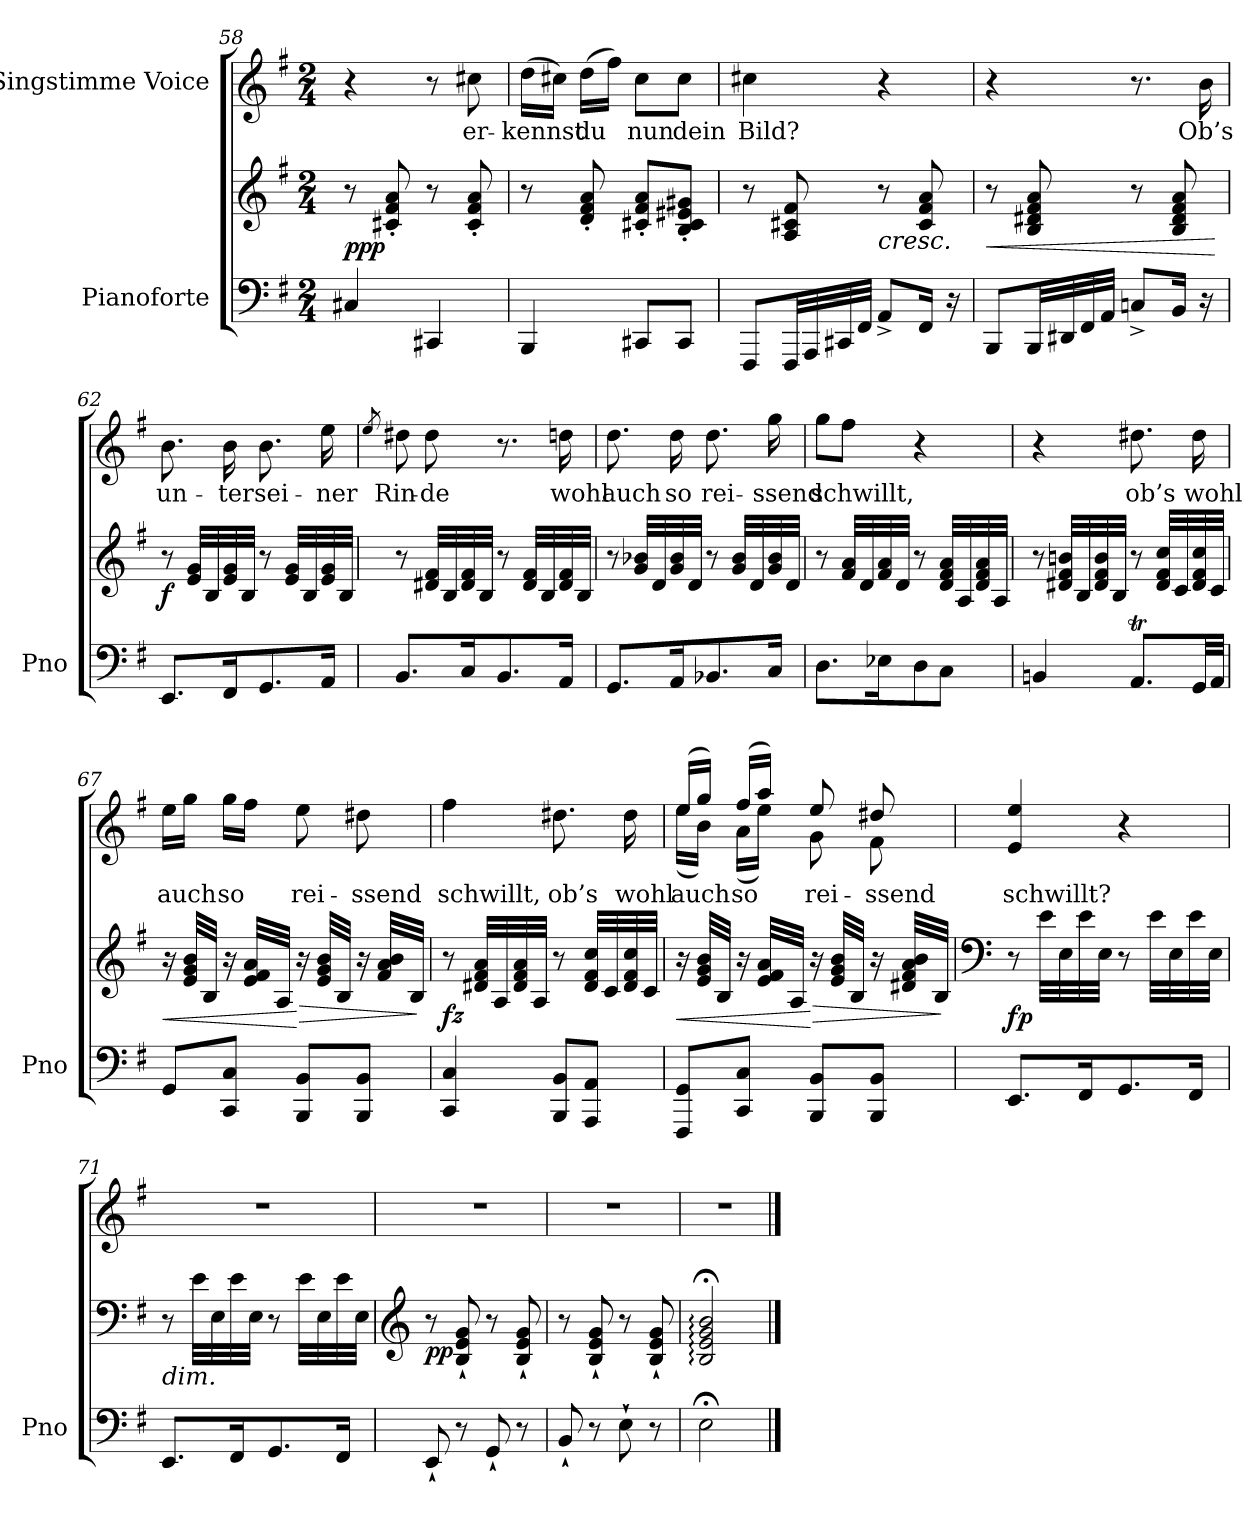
**kern	**kern	**dynam	**kern	**text
*part2	*part2	*part2	*part1	*part1
*staff3	*staff2	*staff2/3	*staff1	*staff1
*I"Pianoforte	*	*	*I"Singstimme Voice	*
*I'Pno	*	*	*	*
*clefF4	*clefG2	*	*clefG2	*
*k[f#]	*k[f#]	*	*k[f#]	*
*M2/4	*M2/4	*	*M2/4	*
=58	=58	=58	=58	=58
!	!	!LO:DY:b	!	!
4C#X/	8r	ppp	4r	.
.	8c#X/' 8f#/' 8a/'	.	.	.
4CC#X/	8r	.	8r	.
.	8c#/' 8f#/' 8a/'	.	8cc#X\	er-
=59	=59	=59	=59	=59
4BBB/	8r	.	(16dd\LL	-kennst
.	.	.	16cc#X\JJ)	.
.	8d/' 8f#/' 8a/'	.	(16dd\LL	du
.	.	.	16ff#\JJ)	.
8CC#X/L	8c#X/' 8f#/' 8a/'L	.	8cc#\L	nun
8CC#/J	8B/' 8c#/' 8e#X/' 8g#X/'J	.	8cc#\J	dein
=60	=60	=60	=60	=60
8FFF#/L	8r	.	4cc#X\	Bild?
32FFF#/LL	8A/ 8c#X/ 8f#/	.	.	.
32AAA/	.	.	.	.
32CC#X/	.	.	.	.
32FF#/JJJ	.	.	.	.
!	!LO:TX:b:i:t=cresc.	!	!	!
8AA^/L	8r	.	4r	.
16FF#/Jk	8c#/ 8f#/ 8a/	.	.	.
16r	.	.	.	.
=61	=61	=61	=61	=61
!	!	!LO:HP:b	!	!
8BBB/L	8r	<	4r	.
32BBB/LL	8B/ 8d#X/ 8f#/ 8a/	.	.	.
32DD#X/	.	.	.	.
32FF#/	.	.	.	.
32AA/JJJ	.	.	.	.
8Cn^/L	8r	.	8.r	.
16BB/Jk	8B/ 8d#/ 8f#/ 8a/	.	.	.
16r	.	.	16b\	Ob’s
.	.	[	.	.
=62	=62	=62	=62	=62
!	!	!LO:DY:b	!	!
8.EE/L	8r	f	8.b\	un-
.	32e/ 32g/LLL	.	.	.
.	32B/	.	.	.
16FF#/K	32e/ 32g/	.	16b\	-ter
.	32B/JJJ	.	.	.
8.GG/	8r	.	8.b\	sei-
.	32e/ 32g/LLL	.	.	.
.	32B/	.	.	.
16AA/Jk	32e/ 32g/	.	16ee\	-ner
.	32B/JJJ	.	.	.
=63	=63	=63	=63	=63
.	.	.	8qee/	.
8.BB/L	8r	.	8dd#X\	Rin-
.	32d#X/ 32f#/LLL	.	8dd#\	-de
.	32B/	.	.	.
16C/K	32d#/ 32f#/	.	.	.
.	32B/JJJ	.	.	.
8.BB/	8r	.	8.r	.
.	32d#/ 32f#/LLL	.	.	.
.	32B/	.	.	.
16AA/Jk	32d#/ 32f#/	.	16ddn\	wohl
.	32B/JJJ	.	.	.
=64	=64	=64	=64	=64
8.GG/L	8r	.	8.dd\	auch
.	32g/ 32b-X/LLL	.	.	.
.	32d/	.	.	.
16AA/K	32g/ 32b-/	.	16dd\	so
.	32d/JJJ	.	.	.
8.BB-X/	8r	.	8.dd\	rei-
.	32g/ 32b-/LLL	.	.	.
.	32d/	.	.	.
16C/Jk	32g/ 32b-/	.	16gg\	-ssend
.	32d/JJJ	.	.	.
=65	=65	=65	=65	=65
8.D\L	8r	.	8gg\L	schwillt,
.	32f#/ 32a/LLL	.	8ff#\J	.
.	32d/	.	.	.
16E-X\K	32f#/ 32a/	.	.	.
.	32d/JJJ	.	.	.
8D\	8r	.	4r	.
8C\J	32d/ 32f#/ 32a/LLL	.	.	.
.	32A/	.	.	.
.	32d/ 32f#/ 32a/	.	.	.
.	32A/JJJ	.	.	.
=66	=66	=66	=66	=66
4BBn/	8r	.	4r	.
.	32d#X/ 32f#/ 32bn/LLL	.	.	.
.	32B/	.	.	.
.	32d#/ 32f#/ 32b/	.	.	.
.	32B/JJJ	.	.	.
8.AAT/L	8r	.	8.dd#X\	ob’s
.	32d#/ 32f#/ 32cc/LLL	.	.	.
.	32c/	.	.	.
32GG/LL	32d#/ 32f#/ 32cc/	.	16dd#\	wohl
32AA/JJJ	32c/JJJ	.	.	.
=67	=67	=67	=67	=67
!	!	!LO:HP:b	!	!
8GG/L	16r	<	16ee\LL	auch
.	32e/ 32g/ 32b/LLL	.	16gg\JJ	.
.	32B/JJJ	.	.	.
8CC/ 8C/J	16r	.	16gg\LL	so
.	32e/ 32f#/ 32a/LLL	.	16ff#\JJ	.
.	32A/JJJ	.	.	.
!	!	!LO:HP:n=1:b	!	!
8BBB/ 8BB/L	16r	[ >	8ee\	rei-
.	32e/ 32g/ 32b/LLL	.	.	.
.	32B/JJJ	.	.	.
8BBB/ 8BB/J	16r	.	8dd#X\	-ssend
.	32f#/ 32a/ 32b/LLL	.	.	.
.	32B/JJJ	.	.	.
.	.	]	.	.
=68	=68	=68	=68	=68
!	!	!LO:DY:b	!	!
4CC/ 4C/	8r	fz	4ff#\	schwillt,
.	32d#X/ 32f#/ 32a/LLL	.	.	.
.	32A/	.	.	.
.	32d#/ 32f#/ 32a/	.	.	.
.	32A/JJJ	.	.	.
8BBB/ 8BB/L	8r	.	8.dd#X\	ob’s
8AAA/ 8AA/J	32d#/ 32f#/ 32cc/LLL	.	.	.
.	32c/	.	.	.
.	32d#/ 32f#/ 32cc/	.	16dd#\	wohl
.	32c/JJJ	.	.	.
=69	=69	=69	=69	=69
!	!	!LO:HP:b	!	!
*	*	*	*^	*
8FFF#/ 8GG/L	16r	<	(16ee/LL	(16ee\LL	auch
.	32e/ 32g/ 32b/LLL	.	16gg/JJ)	16b\JJ)	.
.	32B/JJJ	.	.	.	.
8CC/ 8C/J	16r	.	(16ff#/LL	(16a\LL	so
.	32e/ 32f#/ 32a/LLL	.	16aa/JJ)	16ee\JJ)	.
.	32A/JJJ	.	.	.	.
!	!	!LO:HP:n=1:b	!	!	!
8BBB/ 8BB/L	16r	[ >	8ee/	8g\	rei-
.	32e/ 32g/ 32b/LLL	.	.	.	.
.	32B/JJJ	.	.	.	.
8BBB/ 8BB/J	16r	.	8dd#X/	8f#\	-ssend
.	32d#X/ 32f#/ 32a/ 32b/LLL	.	.	.	.
.	32B/JJJ	.	.	.	.
*	*	*	*v	*v	*
.	.	]	.	.
=70	=70	=70	=70	=70
*	*clefF4	*	*	*
!	!	!LO:DY:b	!	!
8.EE/L	8r	fp	4e/ 4ee/	schwillt?
.	32e\LLL	.	.	.
.	32E\	.	.	.
16FF#/K	32e\	.	.	.
.	32E\JJJ	.	.	.
8.GG/	8r	.	4r	.
.	32e\LLL	.	.	.
.	32E\	.	.	.
16FF#/Jk	32e\	.	.	.
.	32E\JJJ	.	.	.
=71	=71	=71	=71	=71
!	!LO:TX:b:i:t=dim.	!	!	!
8.EE/L	8r	.	2r	.
.	32e\LLL	.	.	.
.	32E\	.	.	.
16FF#/K	32e\	.	.	.
.	32E\JJJ	.	.	.
8.GG/	8r	.	.	.
.	32e\LLL	.	.	.
.	32E\	.	.	.
16FF#/Jk	32e\	.	.	.
.	32E\JJJ	.	.	.
=72	=72	=72	=72	=72
*	*clefG2	*	*	*
!	!	!LO:DY:b	!	!
8EE`/	8r	pp	2r	.
8r	8B/` 8e/` 8g/`	.	.	.
8GG`/	8r	.	.	.
8r	8B/` 8e/` 8g/`	.	.	.
=73	=73	=73	=73	=73
8BB`/	8r	.	2r	.
8r	8B/` 8e/` 8g/`	.	.	.
8E`\	8r	.	.	.
8r	8B/` 8e/` 8g/`	.	.	.
=74	=74	=74	=74	=74
2E:;<\	2B/:;< 2e/:;< 2g/:;< 2b/:;<	.	2r	.
==	==	==	==	==
*-	*-	*-	*-	*-
